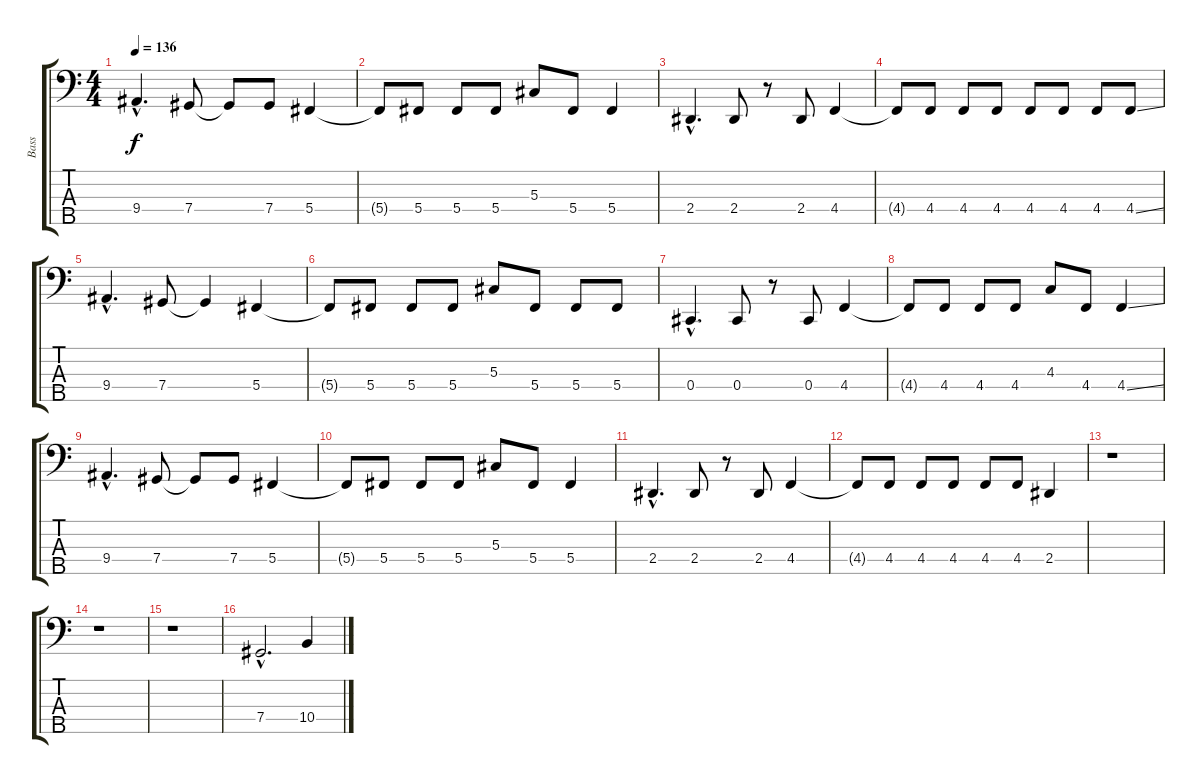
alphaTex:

\track ("Bass" "Bass") {instrument slapbass1}
\staff {score tabs}
\tuning (Gb2 Db2 Ab1 Db1 Bb0) {hide}
\ts (4 4)
\tempo 136
\clef f4
\ks c
9.4{hac}.4{d dy f} 7.4.8 7.4{t}.8 7.4.8 5.4.4 |
5.4{t}.8 5.4.8 5.4.8 5.4.8 5.3.8 5.4.8 5.4.4 |
2.4{hac}.4{d} 2.4.8 r.8 2.4.8 4.4.4 |
4.4{t}.8 4.4.8 4.4.8 4.4.8 4.4.8 4.4.8 4.4.8 4.4{ss}.8 |
9.4{hac}.4{d} 7.4.8 7.4{t}.4 5.4.4 |
5.4{t}.8 5.4.8 5.4.8 5.4.8 5.3.8 5.4.8 5.4.8 5.4.8 |
0.4{hac}.4{d} 0.4.8 r.8 0.4.8 4.4.4 |
4.4{t}.8 4.4.8 4.4.8 4.4.8 4.3.8 4.4.8 4.4{ss}.4 |
9.4{hac}.4{d} 7.4.8 7.4{t}.8 7.4.8 5.4.4 |
5.4{t}.8 5.4.8 5.4.8 5.4.8 5.3.8 5.4.8 5.4.4 |
2.4{hac}.4{d} 2.4.8 r.8 2.4.8 4.4.4 |
4.4{t}.8 4.4.8 4.4.8 4.4.8 4.4.8 4.4.8 2.4.4 |
r.1 |
r.1 |
r.1 |
7.4{hac}.2{d} 10.4.4
